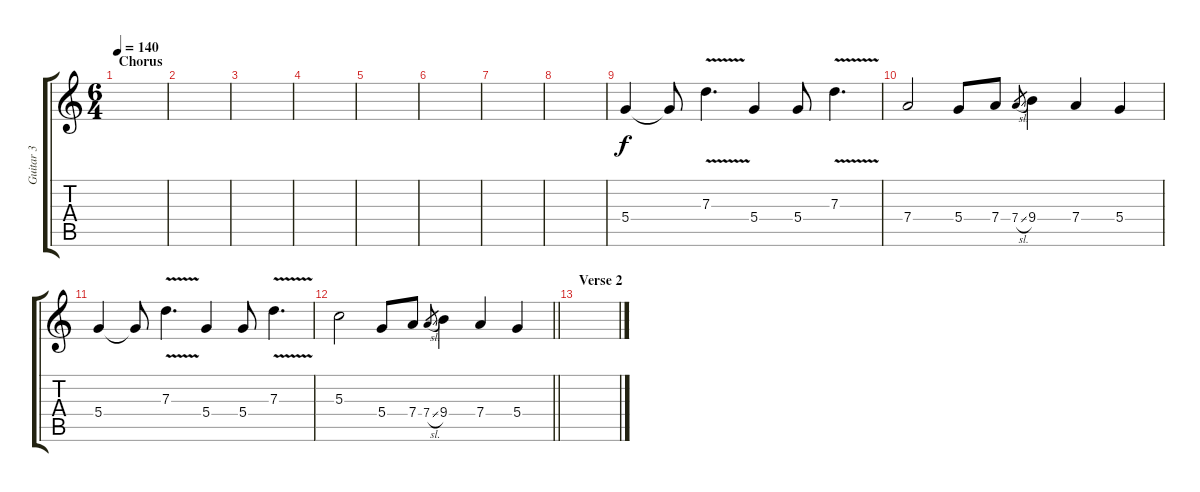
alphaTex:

\track ("Guitar 3" "Guitar 3") {instrument acousticguitarnylon}
\staff {score tabs}
\tuning (E4 B3 G3 D3 A2 E2) {hide}
\ts (6 4)
\section ("" "Chorus")
\tempo 140
\clef g2
\ks c
|
|
|
|
|
|
|
|
5.4.4 5.4{t}.8 7.3{v}.4{d} 5.4.4 5.4.8 7.3{v}.4{d} |
7.4.2 5.4.8 7.4.8 7.4{sl}.8{gr} 9.4.4 7.4.4 5.4.4 |
5.4.4 5.4{t}.8 7.3{v}.4{d} 5.4.4 5.4.8 7.3{v}.4{d} |
\barLineRight lightlight
5.3.2 5.4.8 7.4.8 7.4{sl}.8{gr} 9.4.4 7.4.4 5.4.4 |
\section ("" "Verse 2")
